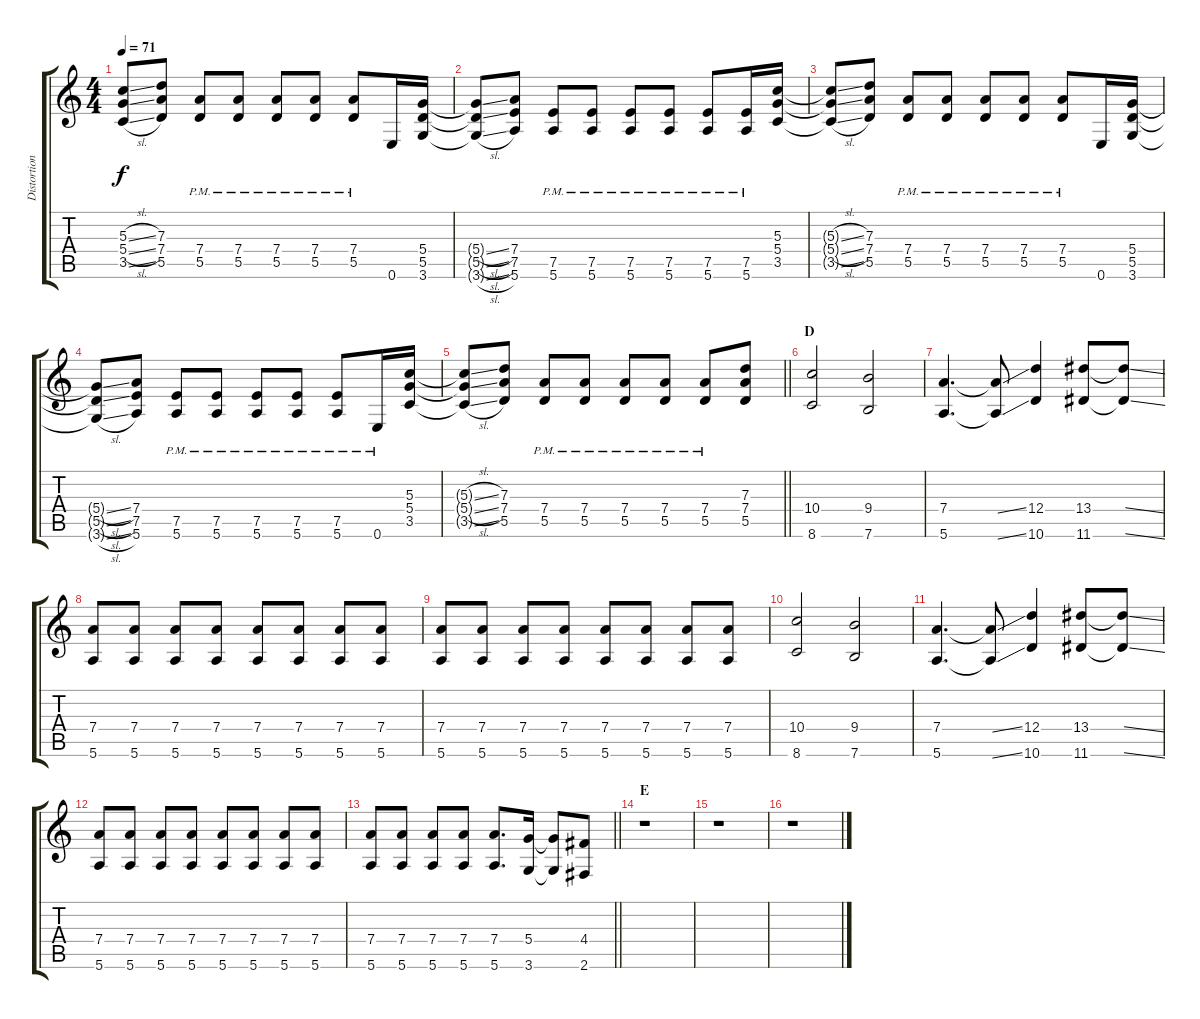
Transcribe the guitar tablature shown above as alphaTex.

\track ("Distortion" "Distortion") {instrument distortionguitar}
\staff {score tabs}
\tuning (E4 B3 G3 D3 A2 E2) {hide}
\ts (4 4)
\tempo 71
\clef g2
\ks c
(5.3{sl t} 5.4{sl t} 3.5{sl t}).8{dy f} (7.3 7.4 5.5).8 (7.4{pm} 5.5{pm}).8 (7.4{pm} 5.5{pm}).8 (7.4{pm} 5.5{pm}).8 (7.4{pm} 5.5{pm}).8 (7.4{pm} 5.5{pm}).8 0.6.16 (5.4 5.5 3.6).16 |
(5.4{sl t} 5.5{sl t} 3.6{sl t}).8 (7.4 7.5 5.6).8 (7.5{pm} 5.6{pm}).8 (7.5{pm} 5.6{pm}).8 (7.5{pm} 5.6{pm}).8 (7.5{pm} 5.6{pm}).8 (7.5{pm} 5.6{pm}).8 (7.5{pm} 5.6{pm}).16 (5.3 5.4 3.5).16 |
(5.3{sl t} 5.4{sl t} 3.5{sl t}).8 (7.3 7.4 5.5).8 (7.4{pm} 5.5{pm}).8 (7.4{pm} 5.5{pm}).8 (7.4{pm} 5.5{pm}).8 (7.4{pm} 5.5{pm}).8 (7.4{pm} 5.5{pm}).8 0.6.16 (5.4 5.5 3.6).16 |
(5.4{sl t} 5.5{sl t} 3.6{sl t}).8 (7.4 7.5 5.6).8 (7.5{pm} 5.6{pm}).8 (7.5{pm} 5.6{pm}).8 (7.5{pm} 5.6{pm}).8 (7.5{pm} 5.6{pm}).8 (7.5{pm} 5.6{pm}).8 0.6{pm}.16 (5.3 5.4 3.5).16 |
\barLineRight lightlight
(5.3{sl t} 5.4{sl t} 3.5{sl t}).8 (7.3 7.4 5.5).8 (7.4{pm} 5.5{pm}).8 (7.4{pm} 5.5{pm}).8 (7.4{pm} 5.5{pm}).8 (7.4{pm} 5.5{pm}).8 (7.4{pm} 5.5{pm}).8 (7.3 7.4 5.5).8 |
\section ("" "D")
(10.4 8.6).2 (9.4 7.6).2 |
(7.4 5.6).4{d} (7.4{ss t} 5.6{ss t}).8 (12.4 10.6).4 (13.4 11.6).8 (13.4{ss t} 11.6{ss t}).8 |
(7.4 5.6).8 (7.4 5.6).8 (7.4 5.6).8 (7.4 5.6).8 (7.4 5.6).8 (7.4 5.6).8 (7.4 5.6).8 (7.4 5.6).8 |
(7.4 5.6).8 (7.4 5.6).8 (7.4 5.6).8 (7.4 5.6).8 (7.4 5.6).8 (7.4 5.6).8 (7.4 5.6).8 (7.4 5.6).8 |
(10.4 8.6).2 (9.4 7.6).2 |
(7.4 5.6).4{d} (7.4{ss t} 5.6{ss t}).8 (12.4 10.6).4 (13.4 11.6).8 (13.4{ss t} 11.6{ss t}).8 |
(7.4 5.6).8 (7.4 5.6).8 (7.4 5.6).8 (7.4 5.6).8 (7.4 5.6).8 (7.4 5.6).8 (7.4 5.6).8 (7.4 5.6).8 |
\barLineRight lightlight
(7.4 5.6).8 (7.4 5.6).8 (7.4 5.6).8 (7.4 5.6).8 (7.4 5.6).8{d} (5.4 3.6).16 (5.4{t} 3.6{t}).8 (4.4 2.6).8 |
\section ("" "E")
r.1 |
r.1 |
r.1
